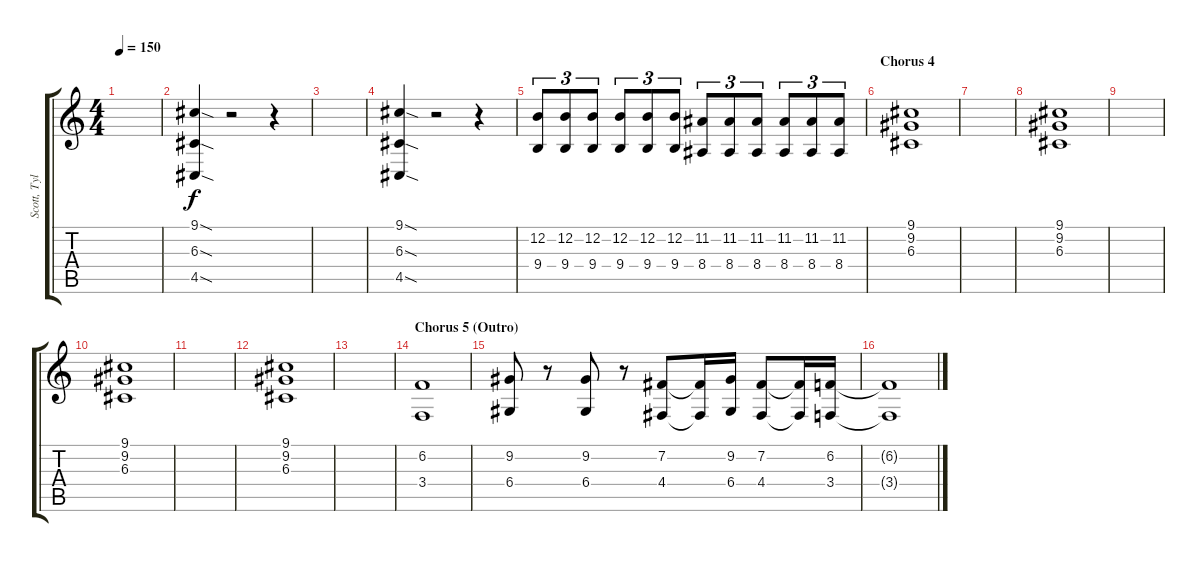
\track ("Scott, Tyler and Dan (Trumpet and Trombo" "Scott, Tyl") {instrument trumpet}
\staff {score tabs}
\tuning (E4 B3 G3 D3 A2 E2) {hide}
\ts (4 4)
\tempo 150
\clef g2
\ks c
|
(9.1{sod} 6.3{sod} 4.5{sod}).4 r.2 r.4 |
|
(9.1{sod} 6.3{sod} 4.5{sod}).4 r.2 r.4 |
(12.2 9.4).8{tu (3 2)} (12.2 9.4).8{tu (3 2)} (12.2 9.4).8{tu (3 2)} (12.2 9.4).8{tu (3 2)} (12.2 9.4).8{tu (3 2)} (12.2 9.4).8{tu (3 2)} (11.2 8.4).8{tu (3 2)} (11.2 8.4).8{tu (3 2)} (11.2 8.4).8{tu (3 2)} (11.2 8.4).8{tu (3 2)} (11.2 8.4).8{tu (3 2)} (11.2 8.4).8{tu (3 2)} |
\section ("" "Chorus 4")
(9.1 9.2 6.3).1 |
|
(9.1 9.2 6.3).1 |
|
(9.1 9.2 6.3).1 |
|
(9.1 9.2 6.3).1 |
|
\section ("" "Chorus 5 (Outro)")
(6.2 3.4).1 |
(9.2 6.4).8 r.8 (9.2 6.4).8 r.8 (7.2 4.4).8 (7.2{t} 4.4{t}).16 (9.2 6.4).16 (7.2 4.4).8 (7.2{t} 4.4{t}).16 (6.2 3.4).16 |
(6.2{t} 3.4{t}).1
